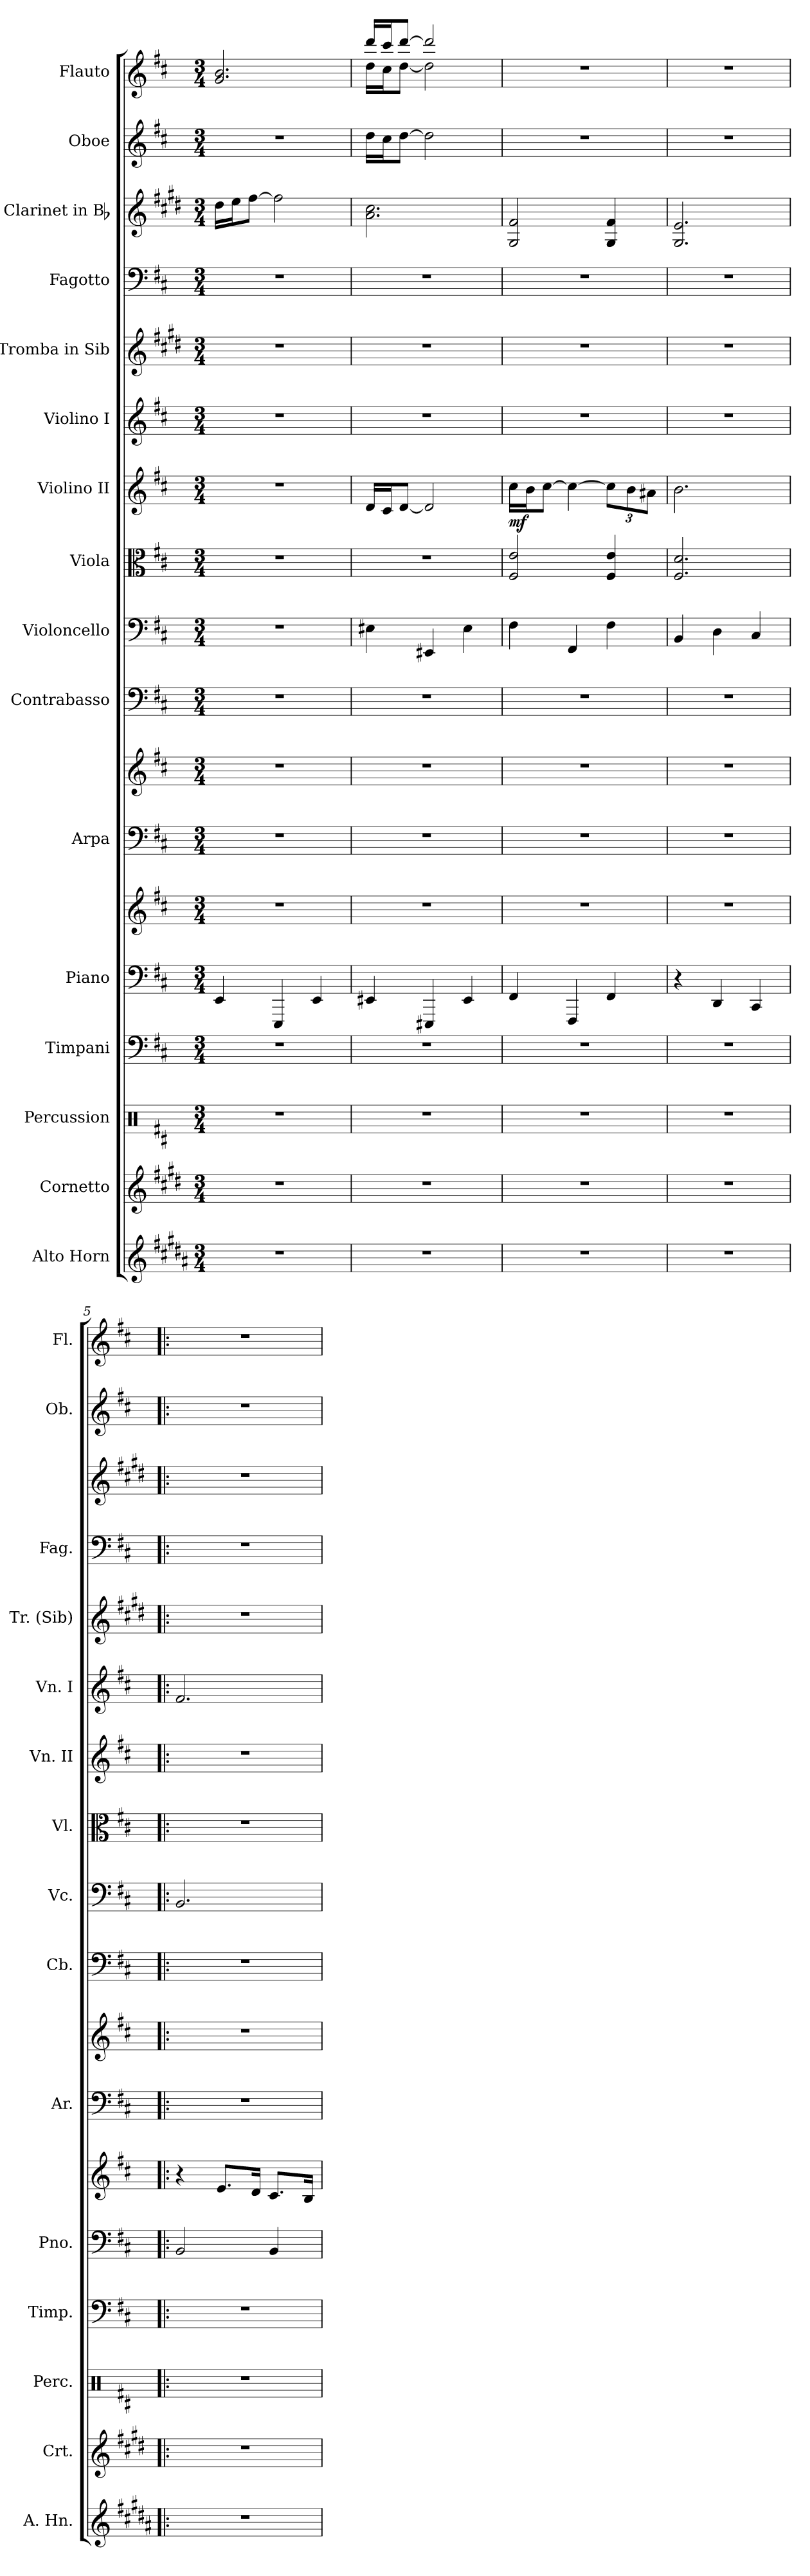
**kern	**kern	**kern	**kern	**kern	**kern	**kern	**kern	**kern	**kern	**kern	**kern	**dynam	**kern	**kern	**kern	**kern	**kern	**kern
*part16	*part15	*part14	*part13	*part12	*part12	*part11	*part11	*part10	*part9	*part8	*part7	*part7	*part6	*part5	*part4	*part3	*part2	*part1
*staff18	*staff17	*staff16	*staff15	*staff14	*staff13	*staff12	*staff11	*staff10	*staff9	*staff8	*staff7	*staff7	*staff6	*staff5	*staff4	*staff3	*staff2	*staff1
*I"Alto Horn	*I"Cornetto	*I"Percussion	*I"Timpani	*I"Piano	*	*I"Arpa	*	*I"Contrabasso	*I"Violoncello	*I"Viola	*I"Violino II	*	*I"Violino I	*I"Tromba in Sib	*I"Fagotto	*I"Clarinet in Bb	*I"Oboe	*I"Flauto
*I'A. Hn.	*I'Crt.	*I'Perc.	*I'Timp.	*I'Pno.	*	*I'Ar.	*	*I'Cb.	*I'Vc.	*I'Vl.	*I'Vn. II	*	*I'Vn. I	*I'Tr. (Sib)	*I'Fag.	*	*I'Ob.	*I'Fl.
*clefG2	*clefG2	*clefX	*clefF4	*clefF4	*clefG2	*clefF4	*clefG2	*clefF4	*clefF4	*clefC3	*clefG2	*	*clefG2	*clefG2	*clefF4	*clefG2	*clefG2	*clefG2
*ITrd5c9	*ITrd1c2	*	*	*	*	*	*	*ITrd7c12	*	*	*	*	*	*ITrd1c2	*	*ITrd1c2	*	*
*k[f#c#]	*k[f#c#]	*k[f#c#]	*k[f#c#]	*k[f#c#]	*k[f#c#]	*k[f#c#]	*k[f#c#]	*k[f#c#]	*k[f#c#]	*k[f#c#]	*k[f#c#]	*	*k[f#c#]	*k[f#c#]	*k[f#c#]	*k[f#c#]	*k[f#c#]	*k[f#c#]
*b:	*b:	*b:	*b:	*b:	*b:	*b:	*b:	*b:	*b:	*b:	*b:	*	*b:	*b:	*b:	*b:	*b:	*b:
*M3/4	*M3/4	*M3/4	*M3/4	*M3/4	*M3/4	*M3/4	*M3/4	*M3/4	*M3/4	*M3/4	*M3/4	*	*M3/4	*M3/4	*M3/4	*M3/4	*M3/4	*M3/4
=1	=1	=1	=1	=1	=1	=1	=1	=1	=1	=1	=1	=1	=1	=1	=1	=1	=1	=1
2.r	2.r	2.r	2.r	4EE/	2.r	2.r	2.r	2.r	2.r	2.r	2.r	.	2.r	2.r	2.r	16cc#\LL	2.r	2.g/ 2.b/
.	.	.	.	.	.	.	.	.	.	.	.	.	.	.	.	16dd\J	.	.
.	.	.	.	.	.	.	.	.	.	.	.	.	.	.	.	[8ee\J	.	.
.	.	.	.	4EEE/	.	.	.	.	.	.	.	.	.	.	.	2ee\]	.	.
.	.	.	.	4EE/	.	.	.	.	.	.	.	.	.	.	.	.	.	.
=2	=2	=2	=2	=2	=2	=2	=2	=2	=2	=2	=2	=2	=2	=2	=2	=2	=2	=2
*	*	*	*	*	*	*	*	*	*	*	*	*	*	*	*	*	*	*^
2.r	2.r	2.r	2.r	4EE#X/	2.r	2.r	2.r	2.r	4E#X\	2.r	16d/LL	.	2.r	2.r	2.r	2.g\ 2.b\	16dd\LL	16ddd/LL	16dd\LL
.	.	.	.	.	.	.	.	.	.	.	16c#/J	.	.	.	.	.	16cc#\J	16ccc#/J	16cc#\J
.	.	.	.	.	.	.	.	.	.	.	[8d/J	.	.	.	.	.	[8dd\J	[>8ddd/J	[<8dd\J
.	.	.	.	4EEE#X/	.	.	.	.	4EE#X/	.	2d/]	.	.	.	.	.	2dd\]	2ddd/]	2dd\]
.	.	.	.	4EE#/	.	.	.	.	4E#\	.	.	.	.	.	.	.	.	.	.
*	*	*	*	*	*	*	*	*	*	*	*	*	*	*	*	*	*	*v	*v
=3	=3	=3	=3	=3	=3	=3	=3	=3	=3	=3	=3	=3	=3	=3	=3	=3	=3	=3
!	!	!	!	!	!	!	!	!	!	!	!	!LO:DY:b	!	!	!	!	!	!
2.r	2.r	2.r	2.r	4FF#/	2.r	2.r	2.r	2.r	4F#\	2F#/ 2e/	16cc#\LL	mf	2.r	2.r	2.r	2F#/ 2e/	2.r	2.r
.	.	.	.	.	.	.	.	.	.	.	16b\J	.	.	.	.	.	.	.
.	.	.	.	.	.	.	.	.	.	.	[8cc#\J	.	.	.	.	.	.	.
.	.	.	.	4FFF#/	.	.	.	.	4FF#/	.	4cc#\_	.	.	.	.	.	.	.
.	.	.	.	4FF#/	.	.	.	.	4F#\	4F#/ 4e/	12cc#\L]	.	.	.	.	4F#/ 4e/	.	.
.	.	.	.	.	.	.	.	.	.	.	12b\	.	.	.	.	.	.	.
.	.	.	.	.	.	.	.	.	.	.	12a#X\J	.	.	.	.	.	.	.
=4	=4	=4	=4	=4	=4	=4	=4	=4	=4	=4	=4	=4	=4	=4	=4	=4	=4	=4
2.r	2.r	2.r	2.r	4r	2.r	2.r	2.r	2.r	4BB/	2.F#/ 2.d/	2.b\	.	2.r	2.r	2.r	2.F#/ 2.d/	2.r	2.r
.	.	.	.	4DD/	.	.	.	.	4D\	.	.	.	.	.	.	.	.	.
.	.	.	.	4CC#/	.	.	.	.	4C#/	.	.	.	.	.	.	.	.	.
=5!|:	=5!|:	=5!|:	=5!|:	=5!|:	=5!|:	=5!|:	=5!|:	=5!|:	=5!|:	=5!|:	=5!|:	=5!|:	=5!|:	=5!|:	=5!|:	=5!|:	=5!|:	=5!|:
2.r	2.r	2.r	2.r	2BB/	4r	2.r	2.r	2.r	2.BB/	2.r	2.r	.	2.f#/	2.r	2.r	2.r	2.r	2.r
.	.	.	.	.	8.e/L	.	.	.	.	.	.	.	.	.	.	.	.	.
.	.	.	.	.	16d/Jk	.	.	.	.	.	.	.	.	.	.	.	.	.
.	.	.	.	4BB/	8.c#/L	.	.	.	.	.	.	.	.	.	.	.	.	.
.	.	.	.	.	16B/Jk	.	.	.	.	.	.	.	.	.	.	.	.	.
=	=	=	=	=	=	=	=	=	=	=	=	=	=	=	=	=	=	=
*-	*-	*-	*-	*-	*-	*-	*-	*-	*-	*-	*-	*-	*-	*-	*-	*-	*-	*-
